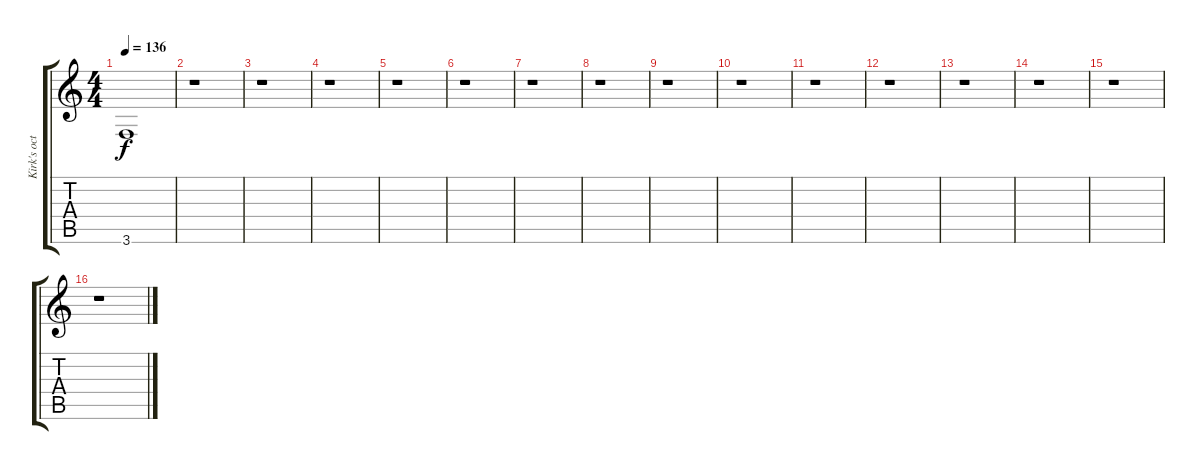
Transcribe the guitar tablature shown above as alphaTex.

\track ("Kirk's octaver" "Kirk's oct") {instrument distortionguitar}
\staff {score tabs}
\tuning (D4 A3 F3 C3 G2 D2) {hide}
\ts (4 4)
\tempo 136
\clef g2
\ks c
3.6{t}.1{dy f} |
r.1 |
r.1 |
r.1 |
r.1 |
r.1 |
r.1 |
r.1 |
r.1 |
r.1 |
r.1 |
r.1 |
r.1 |
r.1 |
r.1 |
r.1
